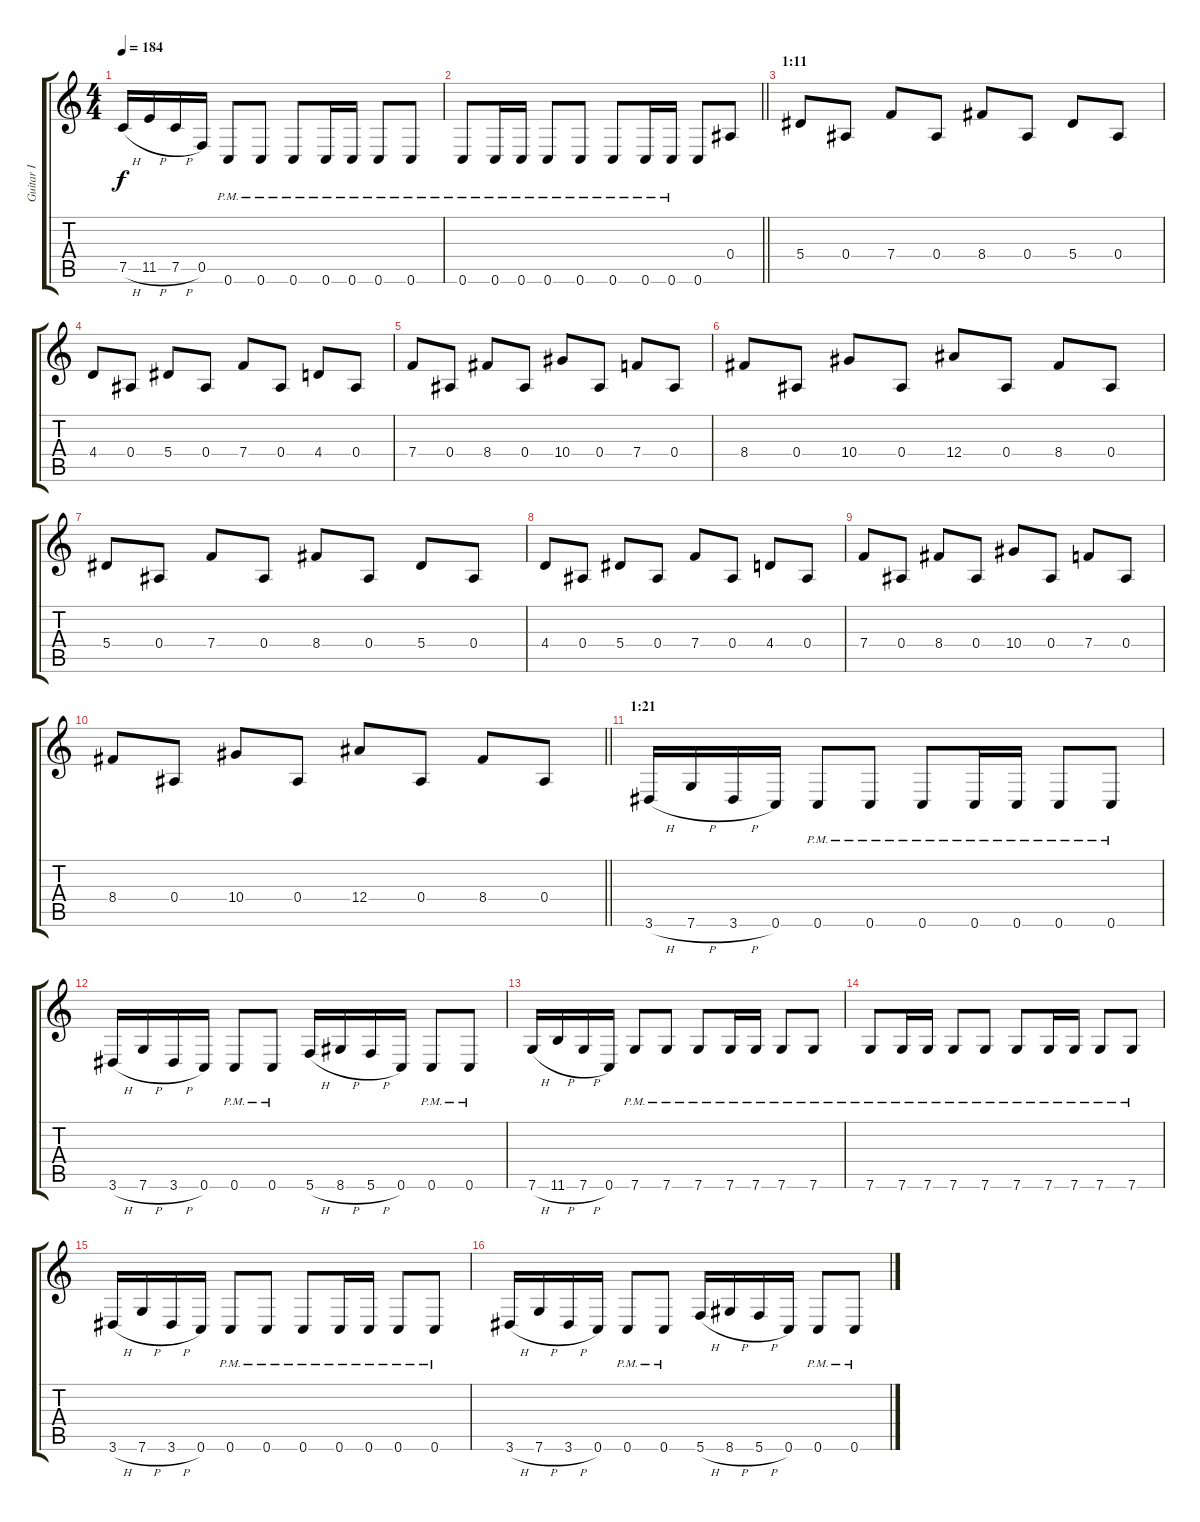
\track ("Guitar I" "Guitar I") {instrument distortionguitar}
\staff {score tabs}
\tuning (C4 G3 Eb3 Bb2 F2 C2) {hide}
\ts (4 4)
\tempo 184
\clef g2
\ks aminor
7.5{h}.16{dy f} 11.5{h}.16 7.5{h}.16 0.5.16 0.6{pm}.8 0.6{pm}.8 0.6{pm}.8 0.6{pm}.16 0.6{pm}.16 0.6{pm}.8 0.6{pm}.8 |
\barLineRight lightlight
0.6{pm}.8 0.6{pm}.16 0.6{pm}.16 0.6{pm}.8 0.6{pm}.8 0.6{pm}.8 0.6{pm}.16 0.6{pm}.16 0.6.8 0.4.8 |
\section ("" "1:11")
5.4.8 0.4.8 7.4.8 0.4.8 8.4.8 0.4.8 5.4.8 0.4.8 |
4.4.8 0.4.8 5.4.8 0.4.8 7.4.8 0.4.8 4.4.8 0.4.8 |
7.4.8 0.4.8 8.4.8 0.4.8 10.4.8 0.4.8 7.4.8 0.4.8 |
8.4.8 0.4.8 10.4.8 0.4.8 12.4.8 0.4.8 8.4.8 0.4.8 |
5.4.8 0.4.8 7.4.8 0.4.8 8.4.8 0.4.8 5.4.8 0.4.8 |
4.4.8 0.4.8 5.4.8 0.4.8 7.4.8 0.4.8 4.4.8 0.4.8 |
7.4.8 0.4.8 8.4.8 0.4.8 10.4.8 0.4.8 7.4.8 0.4.8 |
\barLineRight lightlight
8.4.8 0.4.8 10.4.8 0.4.8 12.4.8 0.4.8 8.4.8 0.4.8 |
\section ("" "1:21")
3.6{h}.16 7.6{h}.16 3.6{h}.16 0.6.16 0.6{pm}.8 0.6{pm}.8 0.6{pm}.8 0.6{pm}.16 0.6{pm}.16 0.6{pm}.8 0.6{pm}.8 |
3.6{h}.16 7.6{h}.16 3.6{h}.16 0.6.16 0.6{pm}.8 0.6{pm}.8 5.6{h}.16 8.6{h}.16 5.6{h}.16 0.6.16 0.6{pm}.8 0.6{pm}.8 |
7.6{h}.16 11.6{h}.16 7.6{h}.16 0.6.16 7.6{pm}.8 7.6{pm}.8 7.6{pm}.8 7.6{pm}.16 7.6{pm}.16 7.6{pm}.8 7.6{pm}.8 |
7.6{pm}.8 7.6{pm}.16 7.6{pm}.16 7.6{pm}.8 7.6{pm}.8 7.6{pm}.8 7.6{pm}.16 7.6{pm}.16 7.6{pm}.8 7.6{pm}.8 |
3.6{h}.16 7.6{h}.16 3.6{h}.16 0.6.16 0.6{pm}.8 0.6{pm}.8 0.6{pm}.8 0.6{pm}.16 0.6{pm}.16 0.6{pm}.8 0.6{pm}.8 |
3.6{h}.16 7.6{h}.16 3.6{h}.16 0.6.16 0.6{pm}.8 0.6{pm}.8 5.6{h}.16 8.6{h}.16 5.6{h}.16 0.6.16 0.6{pm}.8 0.6{pm}.8
